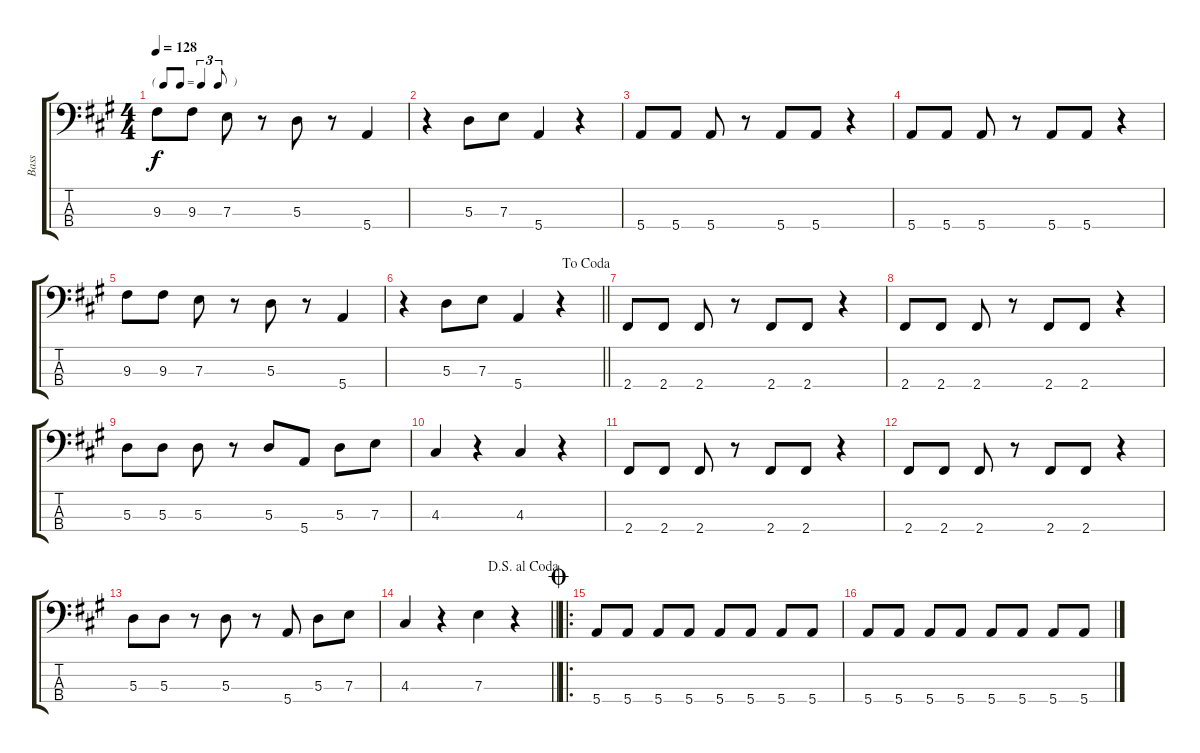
\track ("Bass" "Bass") {instrument electricbassfinger}
\staff {score tabs}
\tuning (G2 D2 A1 E1) {hide}
\ts (4 4)
\tf triplet8th
\tempo 128
\clef f4
\ks a
9.3.8{dy f} 9.3.8 7.3.8 r.8 5.3.8 r.8 5.4.4 |
r.4 5.3.8 7.3.8 5.4.4 r.4 |
5.4.8 5.4.8 5.4.8 r.8 5.4.8 5.4.8 r.4 |
5.4.8 5.4.8 5.4.8 r.8 5.4.8 5.4.8 r.4 |
9.3.8 9.3.8 7.3.8 r.8 5.3.8 r.8 5.4.4 |
\jump dacoda
\barLineRight lightlight
r.4 5.3.8 7.3.8 5.4.4 r.4 |
2.4.8 2.4.8 2.4.8 r.8 2.4.8 2.4.8 r.4 |
2.4.8 2.4.8 2.4.8 r.8 2.4.8 2.4.8 r.4 |
5.3.8 5.3.8 5.3.8 r.8 5.3.8 5.4.8 5.3.8 7.3.8 |
4.3.4 r.4 4.3.4 r.4 |
2.4.8 2.4.8 2.4.8 r.8 2.4.8 2.4.8 r.4 |
2.4.8 2.4.8 2.4.8 r.8 2.4.8 2.4.8 r.4 |
5.3.8 5.3.8 r.8 5.3.8 r.8 5.4.8 5.3.8 7.3.8 |
\jump dalsegnoalcoda
\barLineRight lightlight
4.3.4 r.4 7.3.4 r.4 |
\ro
\jump coda
5.4.8 5.4.8 5.4.8 5.4.8 5.4.8 5.4.8 5.4.8 5.4.8 |
5.4.8 5.4.8 5.4.8 5.4.8 5.4.8 5.4.8 5.4.8 5.4.8
